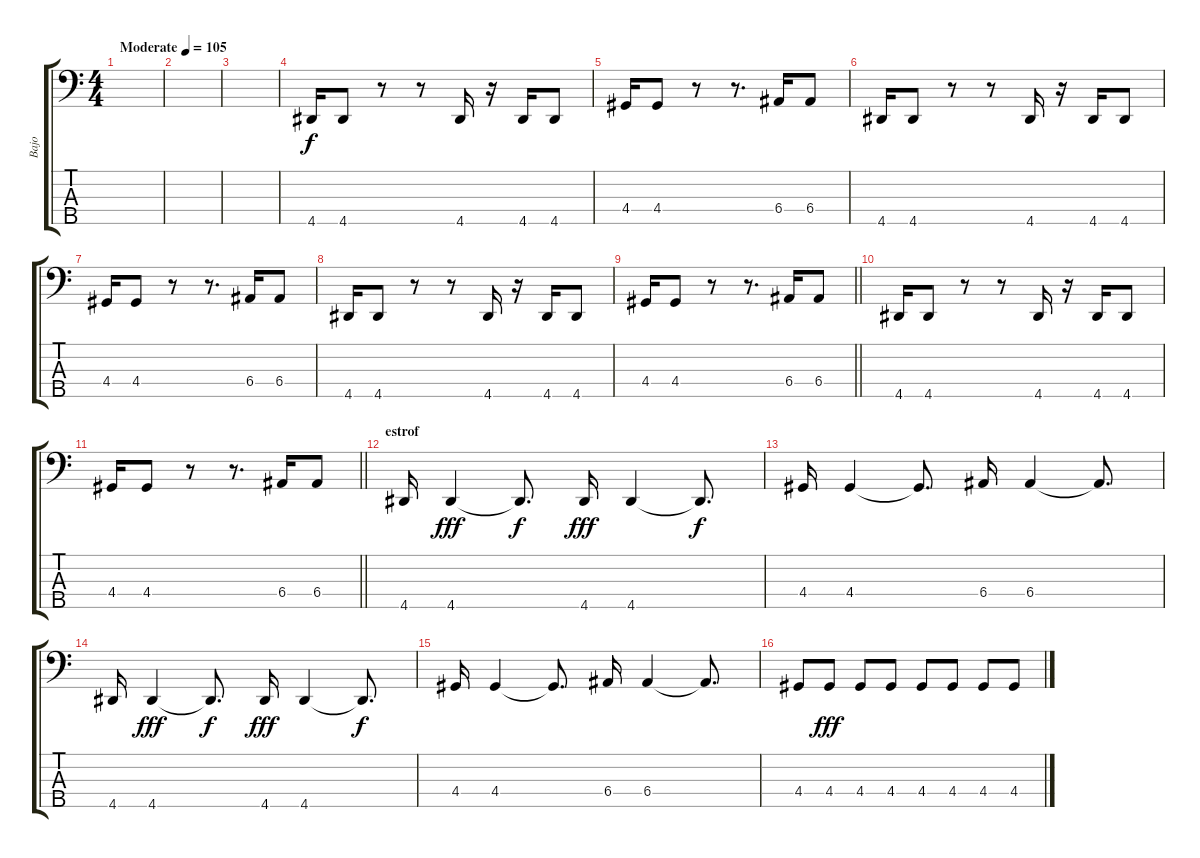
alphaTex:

\track ("Bajo" "Bajo") {instrument electricbassfinger}
\staff {score tabs}
\tuning (G2 D2 A1 E1 B0) {hide}
\ts (4 4)
\tempo (105 "Moderate")
\clef f4
\ks c
|
|
|
4.5.16 4.5.8 r.8 r.8 4.5.16 r.16 4.5.16 4.5.8 |
4.4.16 4.4.8 r.8 r.8{d} 6.4.16 6.4.8 |
4.5.16 4.5.8 r.8 r.8 4.5.16 r.16 4.5.16 4.5.8 |
4.4.16 4.4.8 r.8 r.8{d} 6.4.16 6.4.8 |
4.5.16 4.5.8 r.8 r.8 4.5.16 r.16 4.5.16 4.5.8 |
\barLineRight lightlight
4.4.16 4.4.8 r.8 r.8{d} 6.4.16 6.4.8 |
4.5.16 4.5.8 r.8 r.8 4.5.16 r.16 4.5.16 4.5.8 |
\barLineRight lightlight
4.4.16 4.4.8 r.8 r.8{d} 6.4.16 6.4.8 |
\section ("" "estrof")
4.5.16{dy f} 4.5.4{dy fff} 4.5{t}.8{d dy f} 4.5.16{dy fff} 4.5.4 4.5{t}.8{d dy f} |
4.4.16 4.4.4 4.4{t}.8{d} 6.4.16 6.4.4 6.4{t}.8{d} |
4.5.16 4.5.4{dy fff} 4.5{t}.8{d dy f} 4.5.16{dy fff} 4.5.4 4.5{t}.8{d dy f} |
4.4.16 4.4.4 4.4{t}.8{d} 6.4.16 6.4.4 6.4{t}.8{d} |
4.4.8 4.4.8{dy fff} 4.4.8 4.4.8 4.4.8 4.4.8 4.4.8 4.4.8
